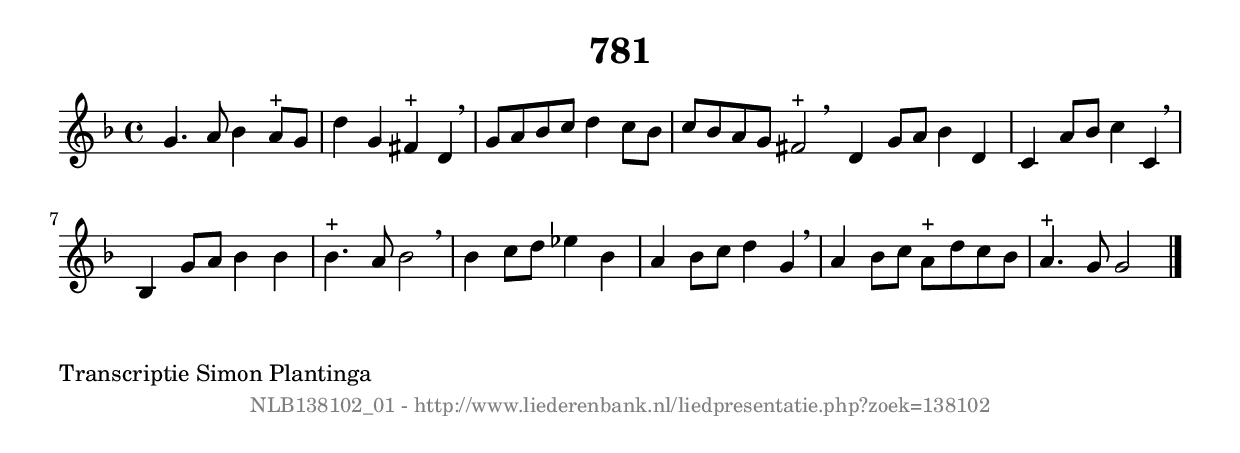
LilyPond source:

%
% produced by wce2krn 1.64 (7 June 2014)
%
\version"2.16"
#(append! paper-alist '(("long" . (cons (* 210 mm) (* 2000 mm)))))
#(set-default-paper-size "long")
sb = {\breathe}
mBreak = {\breathe }
bBreak = {\breathe }
x = {\once\override NoteHead #'style = #'cross }
gl=\glissando
itime={\override Staff.TimeSignature #'stencil = ##f }
ficta = {\once\set suggestAccidentals = ##t}
fine = {\once\override Score.RehearsalMark #'self-alignment-X = #1 \mark \markup {\italic{Fine}}}
dc = {\once\override Score.RehearsalMark #'self-alignment-X = #1 \mark \markup {\italic{D.C.}}}
dcf = {\once\override Score.RehearsalMark #'self-alignment-X = #1 \mark \markup {\italic{D.C. al Fine}}}
dcc = {\once\override Score.RehearsalMark #'self-alignment-X = #1 \mark \markup {\italic{D.C. al Coda}}}
ds = {\once\override Score.RehearsalMark #'self-alignment-X = #1 \mark \markup {\italic{D.S.}}}
dsf = {\once\override Score.RehearsalMark #'self-alignment-X = #1 \mark \markup {\italic{D.S. al Fine}}}
dsc = {\once\override Score.RehearsalMark #'self-alignment-X = #1 \mark \markup {\italic{D.S. al Coda}}}
pv = {\set Score.repeatCommands = #'((volta "1"))}
sv = {\set Score.repeatCommands = #'((volta "2"))}
tv = {\set Score.repeatCommands = #'((volta "3"))}
qv = {\set Score.repeatCommands = #'((volta "4"))}
xv = {\set Score.repeatCommands = #'((volta #f))}
\header{ tagline = ""
title = "781"
}
\score {{
\key g \dorian
\relative g'
{
\set melismaBusyProperties = #'()
\time 4/4
\tempo 4=120
\override Score.MetronomeMark #'transparent = ##t
\override Score.RehearsalMark #'break-visibility = #(vector #t #t #f)
g4. a8 bes4 a8^"+" g8 | d'4 g,4 fis4^"+" d4 \sb | g8 a8 bes8 c8 d4 c8 bes8 | c8 bes8 a8 g8 fis2^"+" \bar ":|:" \bBreak
d4 g8 a8 bes4 d,4 | c4 a'8 bes8 c4 c,4 \sb | bes4 g'8 a8 bes4 bes4 | bes4.^"+" a8 bes2 | \mBreak \bar "|"
bes4 c8 d8 ees4 bes4 | a4 bes8 c8 d4 g,4 \sb | a4 bes8 c8 a8^"+" d8 c8 bes8 | a4.^"+" g8 g2 \bar "|."
 }}
 \midi { }
 \layout {
            indent = 0.0\cm
}
}
\markup { \wordwrap-string #" 
Transcriptie Simon Plantinga
"}
\markup { \vspace #0 } \markup { \with-color #grey \fill-line { \center-column { \smaller "NLB138102_01 - http://www.liederenbank.nl/liedpresentatie.php?zoek=138102" } } }
